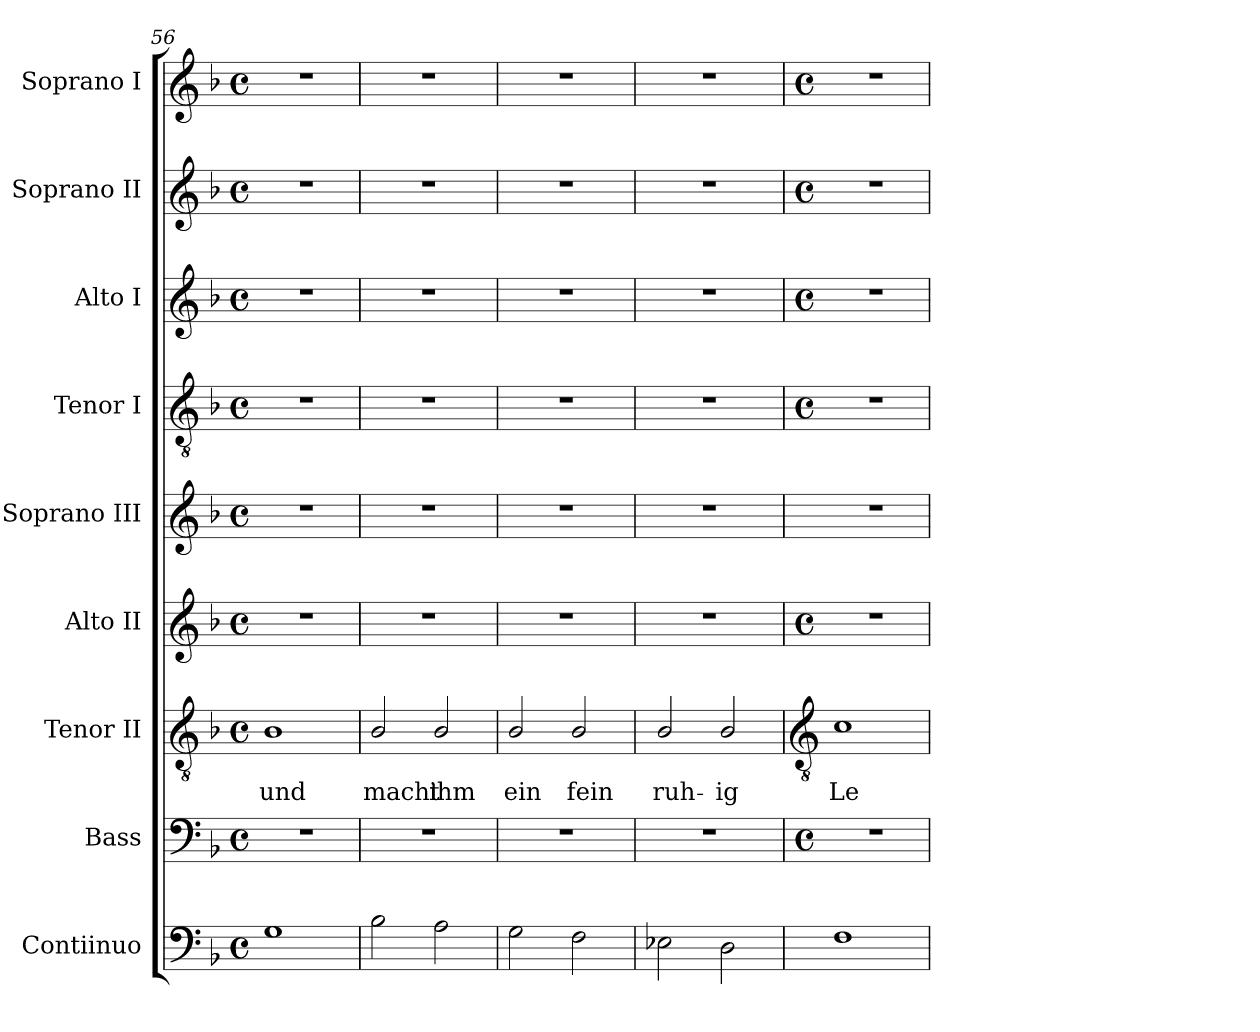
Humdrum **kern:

**kern	**kern	**kern	**text	**kern	**kern	**kern	**kern	**kern	**kern
*part9	*part8	*part7	*part7	*part6	*part5	*part4	*part3	*part2	*part1
*staff9	*staff8	*staff7	*staff7	*staff6	*staff5	*staff4	*staff3	*staff2	*staff1
*I"Contiinuo	*I"Bass	*I"Tenor II	*	*I"Alto II	*I"Soprano III	*I"Tenor I	*I"Alto I	*I"Soprano II	*I"Soprano I
*	*I'B	*I'T II	*	*I'A II	*I'S III	*I'T I	*I'A I	*I'S II	*I'S I
*clefF4	*clefF4	*clefGv2	*	*clefG2	*clefG2	*clefGv2	*clefG2	*clefG2	*clefG2
*k[b-]	*k[b-]	*k[b-]	*	*k[b-]	*k[b-]	*k[b-]	*k[b-]	*k[b-]	*k[b-]
*F:	*F:	*F:	*	*F:	*F:	*F:	*F:	*F:	*F:
*M4/4	*M4/4	*M4/4	*	*M4/4	*M4/4	*M4/4	*M4/4	*M4/4	*M4/4
*met(c)	*met(c)	*met(c)	*	*met(c)	*met(c)	*met(c)	*met(c)	*met(c)	*met(c)
=56	=56	=56	=56	=56	=56	=56	=56	=56	=56
!	!	!	!LO:LY:b	!	!	!	!	!	!
1G	1r	1B-	und	1r	1r	1r	1r	1r	1r
=57	=57	=57	=57	=57	=57	=57	=57	=57	=57
!	!	!	!LO:LY:b	!	!	!	!	!	!
2B-	1r	2B-/	macht	1r	1r	1r	1r	1r	1r
!	!	!	!LO:LY:b	!	!	!	!	!	!
2A	.	2B-/	ihm	.	.	.	.	.	.
=58	=58	=58	=58	=58	=58	=58	=58	=58	=58
!	!	!	!LO:LY:b	!	!	!	!	!	!
2G	1r	2B-/	ein	1r	1r	1r	1r	1r	1r
!	!	!	!LO:LY:b	!	!	!	!	!	!
2F	.	2B-/	fein	.	.	.	.	.	.
=59	=59	=59	=59	=59	=59	=59	=59	=59	=59
!	!	!	!LO:LY:b	!	!	!	!	!	!
2E-X	1r	2B-/	ruh-	1r	1r	1r	1r	1r	1r
!	!	!	!LO:LY:b	!	!	!	!	!	!
2D	.	2B-/	-ig	.	.	.	.	.	.
!!LO:LB:g=z
=60	=60	=60	=60	=60	=60	=60	=60	=60	=60
*	*	*clefGv2	*	*	*	*	*	*	*
*	*M4/4	*	*	*M4/4	*	*M4/4	*M4/4	*M4/4	*M4/4
*	*met(c)	*	*	*met(c)	*	*met(c)	*met(c)	*met(c)	*met(c)
!	!	!	!LO:LY:b	!	!	!	!	!	!
1F	1r	1c	Le-	1r	1r	1r	1r	1r	1r
=	=	=	=	=	=	=	=	=	=
*-	*-	*-	*-	*-	*-	*-	*-	*-	*-
